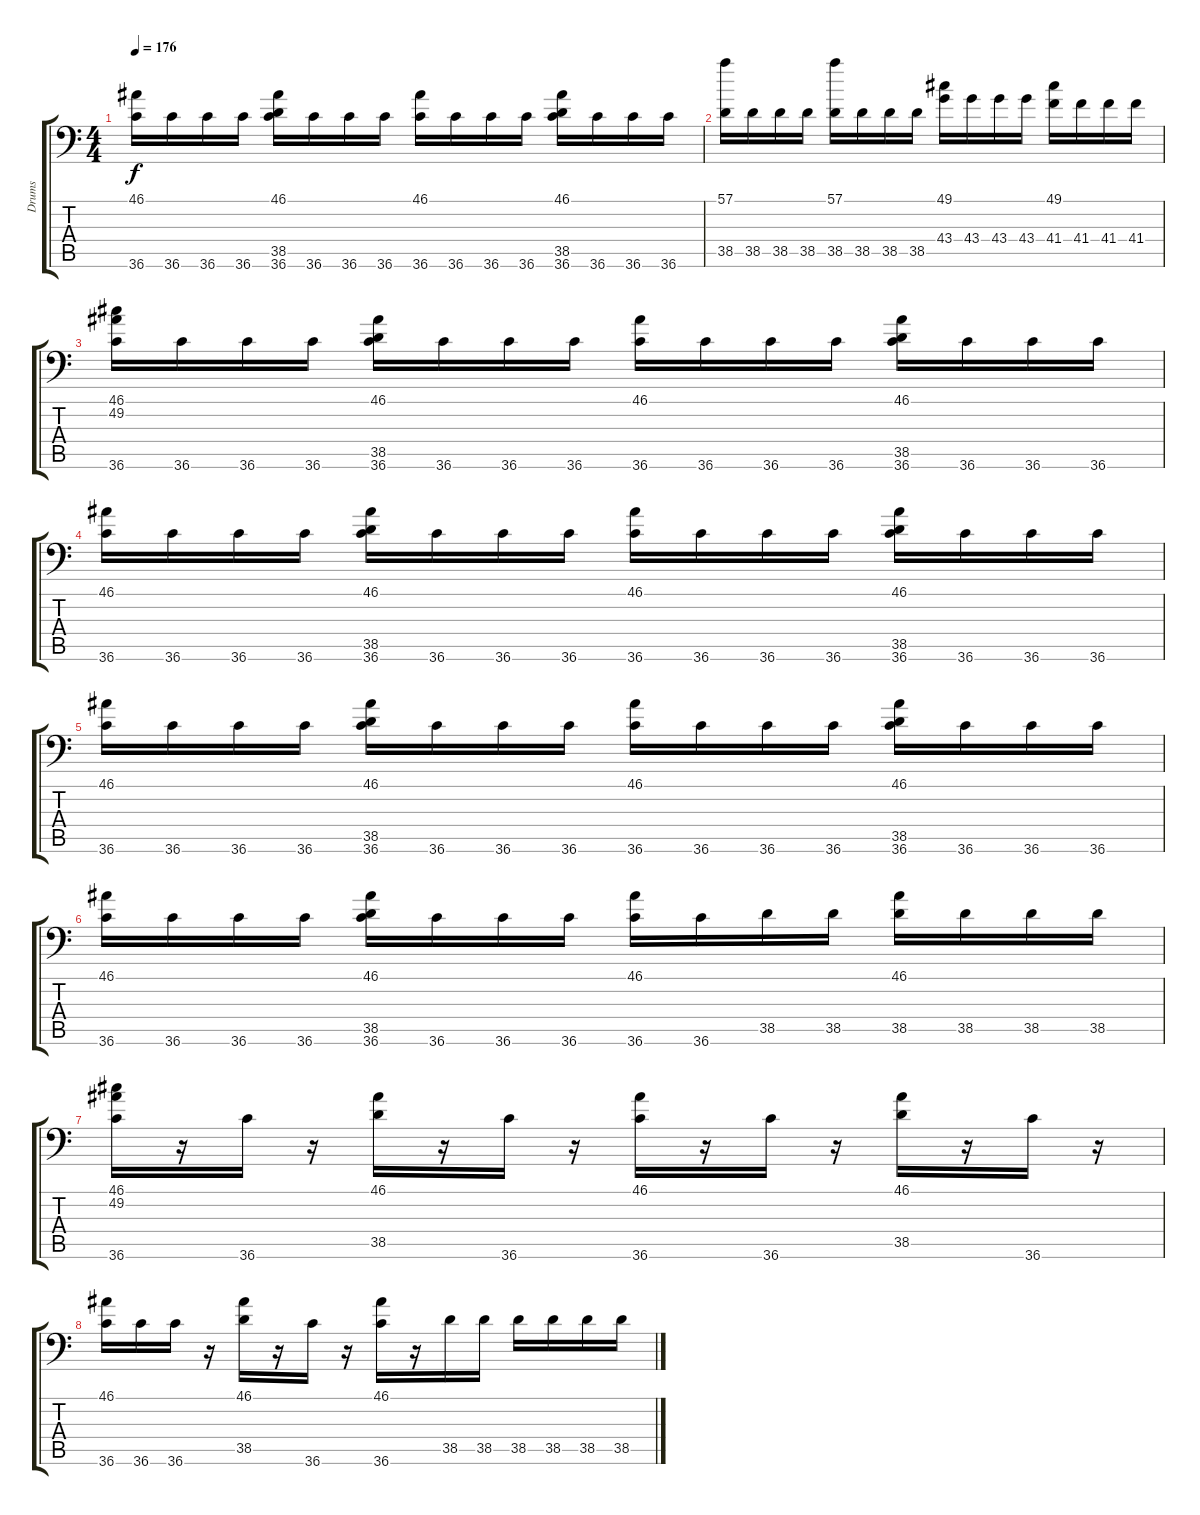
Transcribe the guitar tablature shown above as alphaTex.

\track ("Drums" "Drums") {instrument acousticgrandpiano}
\staff {score tabs}
\tuning (C-1 C-1 C-1 C-1 C-1 C-1) {hide}
\ts (4 4)
\tempo 176
\clef f4
\ks c
(46.1 36.6).16{dy f} 36.6.16 36.6.16 36.6.16 (46.1 38.5 36.6).16 36.6.16 36.6.16 36.6.16 (46.1 36.6).16 36.6.16 36.6.16 36.6.16 (46.1 38.5 36.6).16 36.6.16 36.6.16 36.6.16 |
(57.1 38.5).16 38.5.16 38.5.16 38.5.16 (57.1 38.5).16 38.5.16 38.5.16 38.5.16 (49.1 43.4).16 43.4.16 43.4.16 43.4.16 (49.1 41.4).16 41.4.16 41.4.16 41.4.16 |
(46.1 49.2 36.6).16 36.6.16 36.6.16 36.6.16 (46.1 38.5 36.6).16 36.6.16 36.6.16 36.6.16 (46.1 36.6).16 36.6.16 36.6.16 36.6.16 (46.1 38.5 36.6).16 36.6.16 36.6.16 36.6.16 |
(46.1 36.6).16 36.6.16 36.6.16 36.6.16 (46.1 38.5 36.6).16 36.6.16 36.6.16 36.6.16 (46.1 36.6).16 36.6.16 36.6.16 36.6.16 (46.1 38.5 36.6).16 36.6.16 36.6.16 36.6.16 |
(46.1 36.6).16 36.6.16 36.6.16 36.6.16 (46.1 38.5 36.6).16 36.6.16 36.6.16 36.6.16 (46.1 36.6).16 36.6.16 36.6.16 36.6.16 (46.1 38.5 36.6).16 36.6.16 36.6.16 36.6.16 |
(46.1 36.6).16 36.6.16 36.6.16 36.6.16 (46.1 38.5 36.6).16 36.6.16 36.6.16 36.6.16 (46.1 36.6).16 36.6.16 38.5.16 38.5.16 (46.1 38.5).16 38.5.16 38.5.16 38.5.16 |
(46.1 49.2 36.6).16 r.16 36.6.16 r.16 (46.1 38.5).16 r.16 36.6.16 r.16 (46.1 36.6).16 r.16 36.6.16 r.16 (46.1 38.5).16 r.16 36.6.16 r.16 |
(46.1 36.6).16 36.6.16 36.6.16 r.16 (46.1 38.5).16 r.16 36.6.16 r.16 (46.1 36.6).16 r.16 38.5.16 38.5.16 38.5.16 38.5.16 38.5.16 38.5.16
